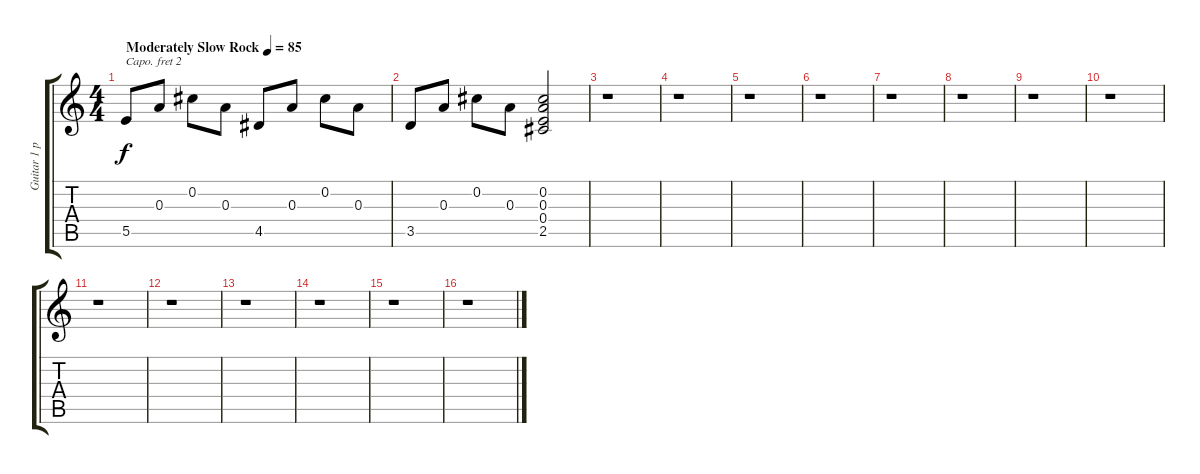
\track ("Guitar 1 pt 2" "Guitar 1 p") {instrument electricguitarclean}
\staff {score tabs}
\capo 2
\tuning (E4 B3 G3 D3 A2 E2) {hide}
\ts (4 4)
\tempo (85 "Moderately Slow Rock")
\clef g2
\ks c
5.5.8{dy f instrument electricguitarclean} 0.3.8 0.2.8 0.3.8 4.5.8 0.3.8 0.2.8 0.3.8 |
3.5.8 0.3.8 0.2.8 0.3.8 (0.2 0.3 0.4 2.5).2 |
r.1 |
r.1 |
r.1 |
r.1 |
r.1 |
r.1 |
r.1 |
r.1 |
r.1 |
r.1 |
r.1 |
r.1 |
r.1 |
r.1
